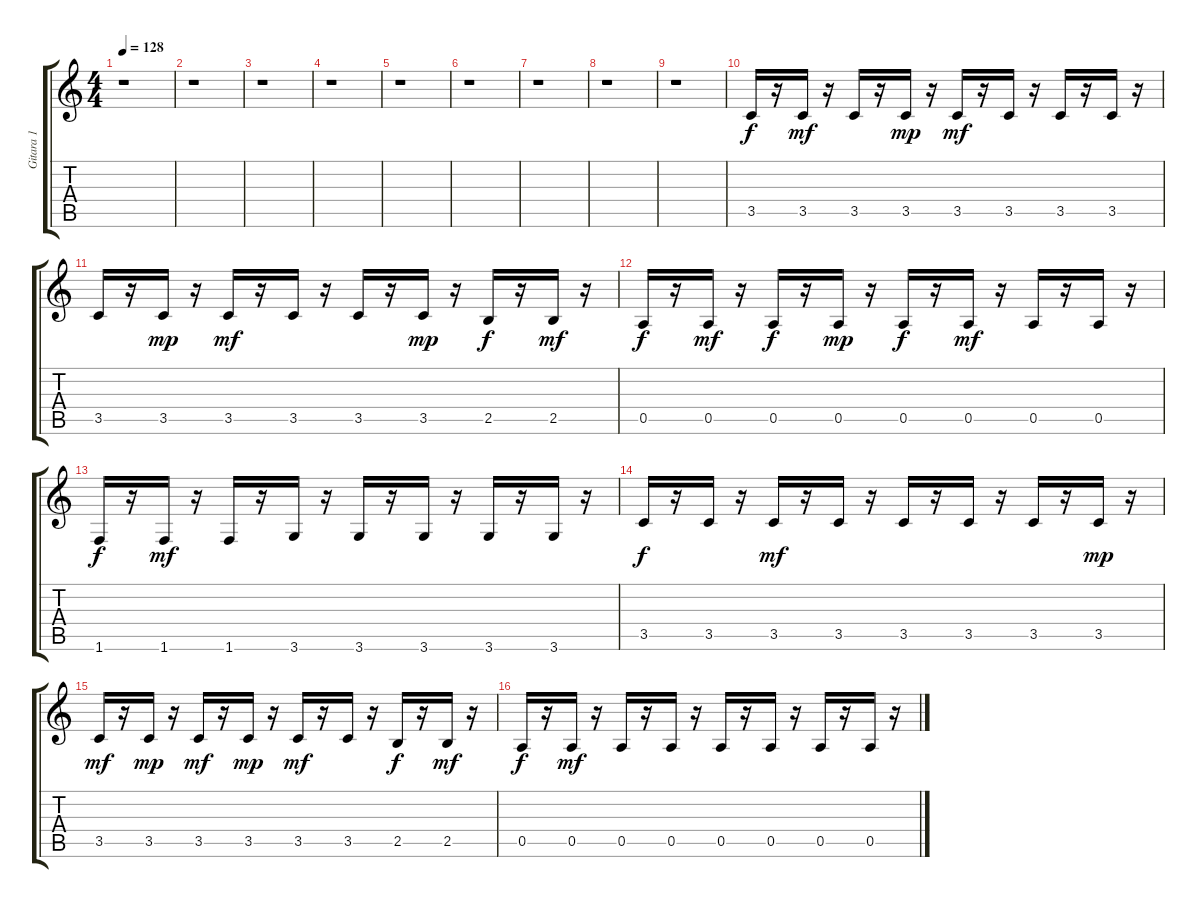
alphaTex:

\track ("Gitara 1" "Gitara 1") {instrument distortionguitar}
\staff {score tabs}
\tuning (E4 B3 G3 D3 A2 E2) {hide}
\ts (4 4)
\tempo 128
\clef g2
\ks c
r.1{dy mf} |
r.1 |
r.1 |
r.1 |
r.1 |
r.1 |
r.1 |
r.1 |
r.1 |
3.5.16{dy f} r.16 3.5.16{dy mf} r.16 3.5.16 r.16 3.5.16{dy mp} r.16 3.5.16{dy mf} r.16 3.5.16 r.16 3.5.16 r.16 3.5.16 r.16 |
3.5.16 r.16 3.5.16{dy mp} r.16 3.5.16{dy mf} r.16 3.5.16 r.16 3.5.16 r.16 3.5.16{dy mp} r.16 2.5.16{dy f} r.16 2.5.16{dy mf} r.16 |
0.5.16{dy f} r.16 0.5.16{dy mf} r.16 0.5.16{dy f} r.16 0.5.16{dy mp} r.16 0.5.16{dy f} r.16 0.5.16{dy mf} r.16 0.5.16 r.16 0.5.16 r.16 |
1.6.16{dy f} r.16 1.6.16{dy mf} r.16 1.6.16 r.16 3.6.16 r.16 3.6.16 r.16 3.6.16 r.16 3.6.16 r.16 3.6.16 r.16 |
3.5.16{dy f} r.16 3.5.16 r.16 3.5.16{dy mf} r.16 3.5.16 r.16 3.5.16 r.16 3.5.16 r.16 3.5.16 r.16 3.5.16{dy mp} r.16 |
3.5.16{dy mf} r.16 3.5.16{dy mp} r.16 3.5.16{dy mf} r.16 3.5.16{dy mp} r.16 3.5.16{dy mf} r.16 3.5.16 r.16 2.5.16{dy f} r.16 2.5.16{dy mf} r.16 |
0.5.16{dy f} r.16 0.5.16{dy mf} r.16 0.5.16 r.16 0.5.16 r.16 0.5.16 r.16 0.5.16 r.16 0.5.16 r.16 0.5.16 r.16
